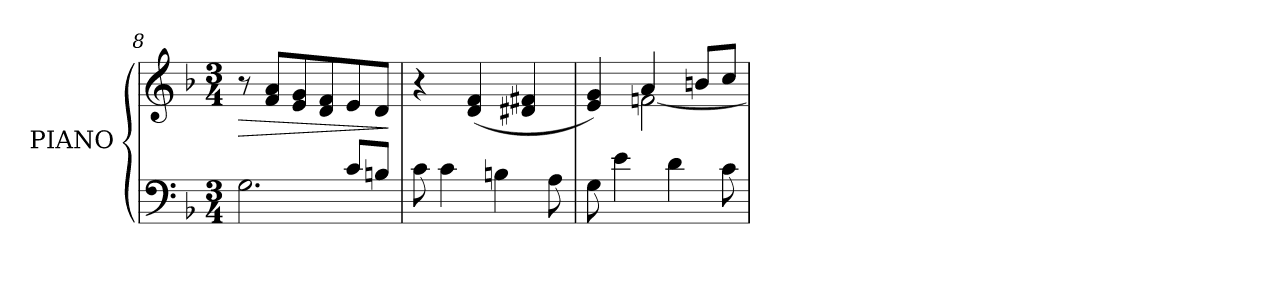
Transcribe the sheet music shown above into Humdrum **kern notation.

**kern	**kern	**dynam
*part1	*part1	*part1
*staff2	*staff1	*staff1/2
*I"PIANO	*	*
*I'Pno.	*	*
*clefF4	*clefG2	*
*k[b-]	*k[b-]	*
*M3/4	*M3/4	*
=8	=8	=8
*^	*	*
!	!	!	!LO:HP:b
4ryy	2.G\	8r	>
.	.	(<8f/ 8a/L	.
4ryy	.	8e/ 8g/	.
.	.	8d/ 8f/	.
8c/L	.	8e/	.
8Bn/J	.	8d/J	.
*v	*v	*	*
.	.	]
=9	=9	=9
8c\)	4r	.
4c\	.	.
.	(>4d/ 4f/	.
4Bn\	.	.
.	4d#X/ 4f#X/	.
8A\	.	.
!!LO:LB:g=z
=10	=10	=10
*	*^	*
8G\	4e/ 4g/)	4ryy	.
4e\	.	.	.
.	4a/	[2fn\	.
4d\	.	.	.
.	8bn/L	.	.
8c\	8cc/J	.	.
*	*v	*v	*
=	=	=
*-	*-	*-
